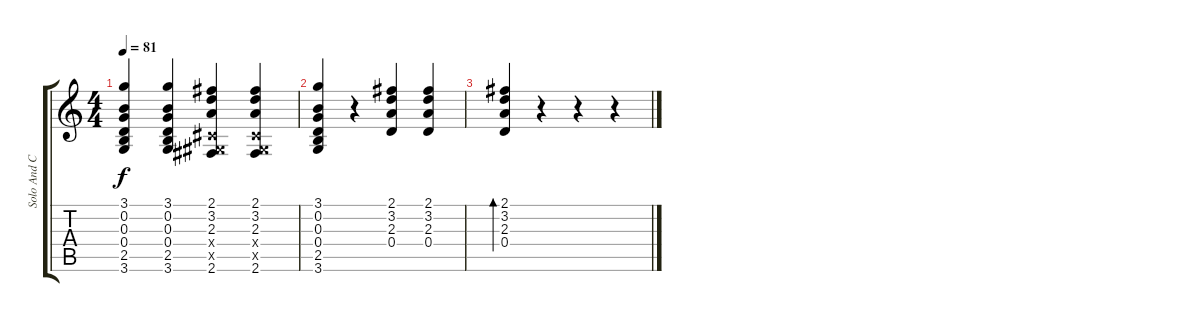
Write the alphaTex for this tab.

\track ("Solo And Chords" "Solo And C") {instrument acousticguitarnylon}
\staff {score tabs}
\tuning (E4 B3 G3 D3 A2 E2) {hide}
\ts (4 4)
\tempo 81
\clef g2
\ks c
(3.1 0.2 0.3 0.4 2.5 3.6).4{dy f} (3.1 0.2 0.3 0.4 2.5 3.6).4 (2.1 3.2 2.3 -1.4{x} -1.5{x} 2.6).4 (2.1 3.2 2.3 -1.4{x} -1.5{x} 2.6).4 |
(3.1 0.2 0.3 0.4 2.5 3.6).4 r.4 (2.1 3.2 2.3 0.4).4 (2.1 3.2 2.3 0.4).4 |
(2.1 3.2 2.3 0.4).4{bd 240} r.4 r.4 r.4
